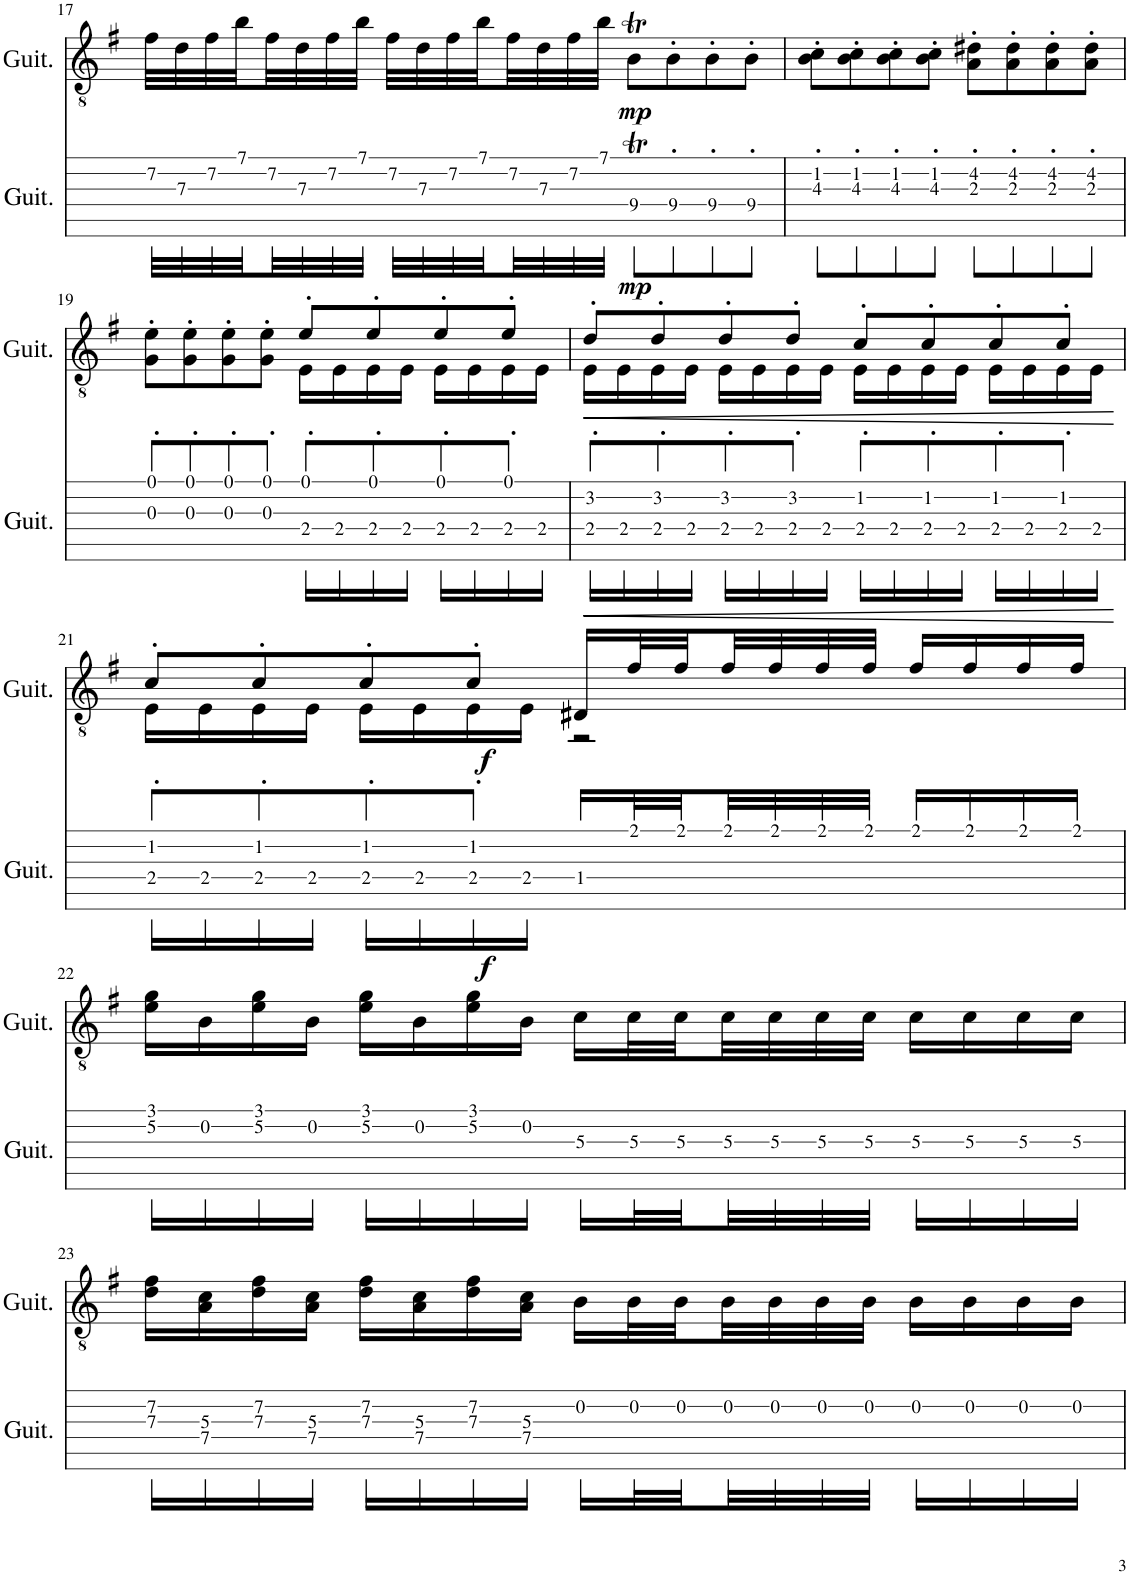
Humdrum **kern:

**kern	**dynam	**kern	**dynam
*part2	*part2	*part1	*part1
*staff2	*staff2	*staff1	*staff1
*I"Guitarra clásica	*	*I"Guitar	*
*I'Guit.	*	*I'Guit.	*
!!LO:PB:g=z
*	*	*clefGv2	*
*k[f#]	*	*k[f#]	*
*M4/4	*	*M4/4	*
=17	=17	=17	=17
32f#\LLL	.	32f#\LLL	.
32d\	.	32d\	.
32f#\	.	32f#\	.
32b\	.	32b\	.
32f#\	.	32f#\	.
32d\	.	32d\	.
32f#\	.	32f#\	.
32b\JJJ	.	32b\JJJ	.
32f#\LLL	.	32f#\LLL	.
32d\	.	32d\	.
32f#\	.	32f#\	.
32b\	.	32b\	.
32f#\	.	32f#\	.
32d\	.	32d\	.
32f#\	.	32f#\	.
32b\JJJ	.	32b\JJJ	.
!	!LO:DY:b	!	!LO:DY:b
8Bt\L	mp	8Bt\L	mp
8B'\	.	8B'\	.
8B'\	.	8B'\	.
8B'\J	.	8B'\J	.
=18	=18	=18	=18
8B\' 8c\'L	.	8B\' 8c\'L	.
8B\' 8c\'	.	8B\' 8c\'	.
8B\' 8c\'	.	8B\' 8c\'	.
8B\' 8c\'J	.	8B\' 8c\'J	.
8A\' 8d#X\'L	.	8A\' 8d#X\'L	.
8A\' 8d#\'	.	8A\' 8d#\'	.
8A\' 8d#\'	.	8A\' 8d#\'	.
8A\' 8d#\'J	.	8A\' 8d#\'J	.
!!LO:LB:g=z
=19	=19	=19	=19
*^	*	*^	*
8G/' 8e/'L	2ryy	.	8G\' 8e\'L	2ryy	.
8G/' 8e/'	.	.	8G\' 8e\'	.	.
8G/' 8e/'	.	.	8G\' 8e\'	.	.
8G/' 8e/'J	.	.	8G\' 8e\'J	.	.
8e'/L	16E\LL	.	8e'/L	16E\LL	.
.	16E\	.	.	16E\	.
8e'/	16E\	.	8e'/	16E\	.
.	16E\JJ	.	.	16E\JJ	.
8e'/	16E\LL	.	8e'/	16E\LL	.
.	16E\	.	.	16E\	.
8e'/J	16E\	.	8e'/J	16E\	.
.	16E\JJ	.	.	16E\JJ	.
=20	=20	=20	=20	=20	=20
!	!	!LO:HP:b	!	!	!LO:HP:b
8d'/L	16E\LL	<	8d'/L	16E\LL	<
.	16E\	.	.	16E\	.
8d'/	16E\	.	8d'/	16E\	.
.	16E\JJ	.	.	16E\JJ	.
8d'/	16E\LL	.	8d'/	16E\LL	.
.	16E\	.	.	16E\	.
8d'/J	16E\	.	8d'/J	16E\	.
.	16E\JJ	.	.	16E\JJ	.
8c'/L	16E\LL	.	8c'/L	16E\LL	.
.	16E\	.	.	16E\	.
8c'/	16E\	.	8c'/	16E\	.
.	16E\JJ	.	.	16E\JJ	.
8c'/	16E\LL	.	8c'/	16E\LL	.
.	16E\	.	.	16E\	.
8c'/J	16E\	.	8c'/J	16E\	.
.	16E\JJ	.	.	16E\JJ	.
*v	*v	*	*	*	*
*	*	*v	*v	*
.	[	.	[
!!LO:LB:g=z
=21	=21	=21	=21
*^	*	*^	*
8c'/L	16E\LL	.	8c'/L	16E\LL	.
.	16E\	.	.	16E\	.
8c'/	16E\	.	8c'/	16E\	.
.	16E\JJ	.	.	16E\JJ	.
8c'/	16E\LL	.	8c'/	16E\LL	.
.	16E\	.	.	16E\	.
!	!	!LO:DY:b	!	!	!LO:DY:b
8c'/J	16E\	f	8c'/J	16E\	f
.	16E\JJ	.	.	16E\JJ	.
16D#X/LL	2r	.	16D#X/LL	2r	.
32f#/L	.	.	32f#/L	.	.
32f#/	.	.	32f#/	.	.
32f#/	.	.	32f#/	.	.
32f#/	.	.	32f#/	.	.
32f#/	.	.	32f#/	.	.
32f#/JJJ	.	.	32f#/JJJ	.	.
16f#/LL	.	.	16f#/LL	.	.
16f#/	.	.	16f#/	.	.
16f#/	.	.	16f#/	.	.
16f#/JJ	.	.	16f#/JJ	.	.
*v	*v	*	*	*	*
*	*	*v	*v	*
!!LO:LB:g=z
=22	=22	=22	=22
16e\ 16g\LL	.	16e\ 16g\LL	.
16B\	.	16B\	.
16e\ 16g\	.	16e\ 16g\	.
16B\JJ	.	16B\JJ	.
16e\ 16g\LL	.	16e\ 16g\LL	.
16B\	.	16B\	.
16e\ 16g\	.	16e\ 16g\	.
16B\JJ	.	16B\JJ	.
16c\LL	.	16c\LL	.
32c\L	.	32c\L	.
32c\	.	32c\	.
32c\	.	32c\	.
32c\	.	32c\	.
32c\	.	32c\	.
32c\JJJ	.	32c\JJJ	.
16c\LL	.	16c\LL	.
16c\	.	16c\	.
16c\	.	16c\	.
16c\JJ	.	16c\JJ	.
!!LO:LB:g=z
=23	=23	=23	=23
16d\ 16f#\LL	.	16d\ 16f#\LL	.
16A\ 16c\	.	16A\ 16c\	.
16d\ 16f#\	.	16d\ 16f#\	.
16A\ 16c\JJ	.	16A\ 16c\JJ	.
16d\ 16f#\LL	.	16d\ 16f#\LL	.
16A\ 16c\	.	16A\ 16c\	.
16d\ 16f#\	.	16d\ 16f#\	.
16A\ 16c\JJ	.	16A\ 16c\JJ	.
16B\LL	.	16B\LL	.
32B\L	.	32B\L	.
32B\	.	32B\	.
32B\	.	32B\	.
32B\	.	32B\	.
32B\	.	32B\	.
32B\JJJ	.	32B\JJJ	.
16B\LL	.	16B\LL	.
16B\	.	16B\	.
16B\	.	16B\	.
16B\JJ	.	16B\JJ	.
=	=	=	=
*-	*-	*-	*-
